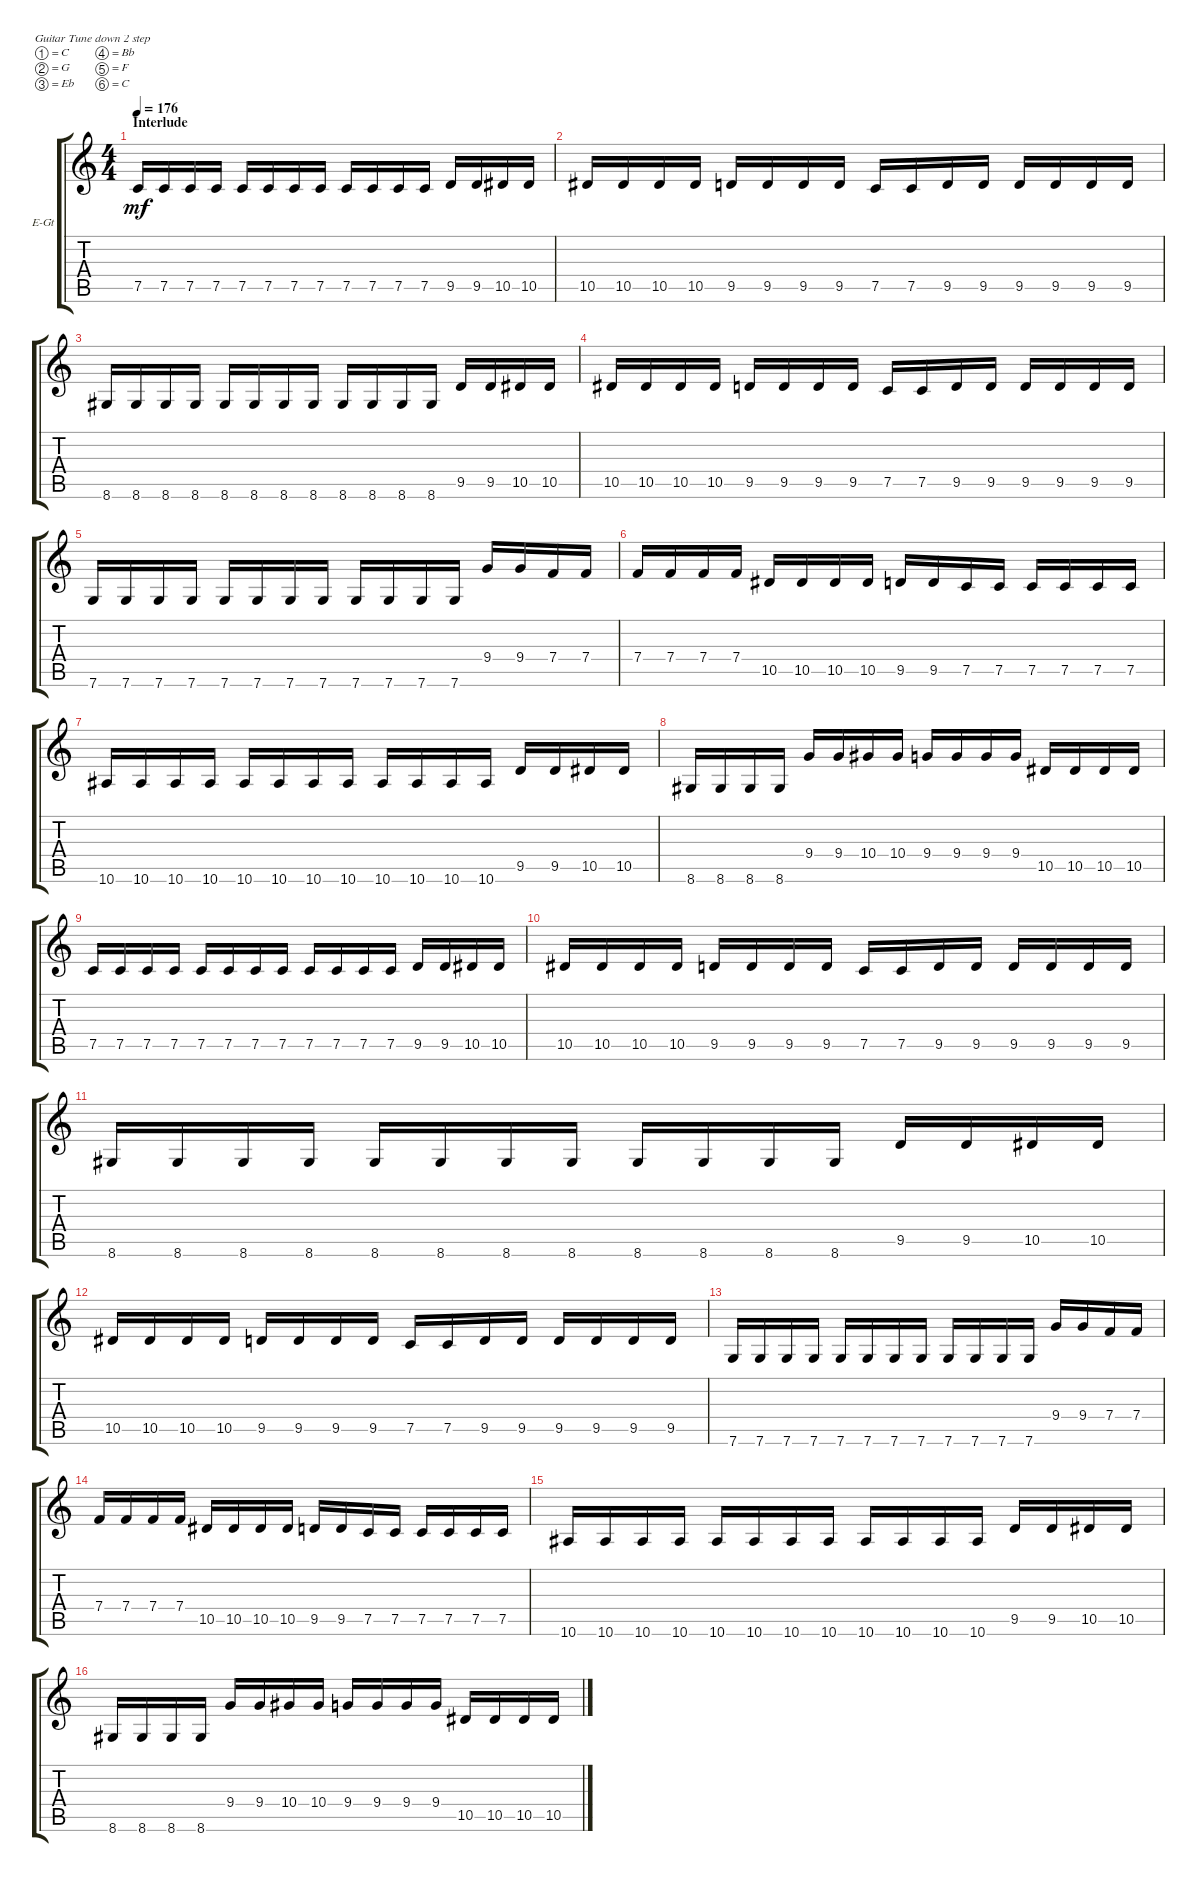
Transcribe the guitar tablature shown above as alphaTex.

\bracketExtendMode groupsimilarinstruments
\firstSystemTrackNameOrientation horizontal
\otherSystemsTrackNameOrientation horizontal
\track ("Guitar 2" "E-Gt") {instrument distortionguitar}
\staff {score tabs}
\tuning (C4 G3 Eb3 Bb2 F2 C2)
\ts (4 4)
\section ("" "Interlude")
\tempo 176
\clef g2
\ks c
7.5.16{dy mf} 7.5.16 7.5.16 7.5.16 7.5.16 7.5.16 7.5.16 7.5.16 7.5.16 7.5.16 7.5.16 7.5.16 9.5.16 9.5.16 10.5.16 10.5.16 |
10.5.16 10.5.16 10.5.16 10.5.16 9.5.16 9.5.16 9.5.16 9.5.16 7.5.16 7.5.16 9.5.16 9.5.16 9.5.16 9.5.16 9.5.16 9.5.16 |
8.6.16 8.6.16 8.6.16 8.6.16 8.6.16 8.6.16 8.6.16 8.6.16 8.6.16 8.6.16 8.6.16 8.6.16 9.5.16 9.5.16 10.5.16 10.5.16 |
10.5.16 10.5.16 10.5.16 10.5.16 9.5.16 9.5.16 9.5.16 9.5.16 7.5.16 7.5.16 9.5.16 9.5.16 9.5.16 9.5.16 9.5.16 9.5.16 |
7.6.16 7.6.16 7.6.16 7.6.16 7.6.16 7.6.16 7.6.16 7.6.16 7.6.16 7.6.16 7.6.16 7.6.16 9.4.16 9.4.16 7.4.16 7.4.16 |
7.4.16 7.4.16 7.4.16 7.4.16 10.5.16 10.5.16 10.5.16 10.5.16 9.5.16 9.5.16 7.5.16 7.5.16 7.5.16 7.5.16 7.5.16 7.5.16 |
10.6.16 10.6.16 10.6.16 10.6.16 10.6.16 10.6.16 10.6.16 10.6.16 10.6.16 10.6.16 10.6.16 10.6.16 9.5.16 9.5.16 10.5.16 10.5.16 |
8.6.16 8.6.16 8.6.16 8.6.16 9.4.16 9.4.16 10.4.16 10.4.16 9.4.16 9.4.16 9.4.16 9.4.16 10.5.16 10.5.16 10.5.16 10.5.16 |
7.5.16 7.5.16 7.5.16 7.5.16 7.5.16 7.5.16 7.5.16 7.5.16 7.5.16 7.5.16 7.5.16 7.5.16 9.5.16 9.5.16 10.5.16 10.5.16 |
10.5.16 10.5.16 10.5.16 10.5.16 9.5.16 9.5.16 9.5.16 9.5.16 7.5.16 7.5.16 9.5.16 9.5.16 9.5.16 9.5.16 9.5.16 9.5.16 |
8.6.16 8.6.16 8.6.16 8.6.16 8.6.16 8.6.16 8.6.16 8.6.16 8.6.16 8.6.16 8.6.16 8.6.16 9.5.16 9.5.16 10.5.16 10.5.16 |
10.5.16 10.5.16 10.5.16 10.5.16 9.5.16 9.5.16 9.5.16 9.5.16 7.5.16 7.5.16 9.5.16 9.5.16 9.5.16 9.5.16 9.5.16 9.5.16 |
7.6.16 7.6.16 7.6.16 7.6.16 7.6.16 7.6.16 7.6.16 7.6.16 7.6.16 7.6.16 7.6.16 7.6.16 9.4.16 9.4.16 7.4.16 7.4.16 |
7.4.16 7.4.16 7.4.16 7.4.16 10.5.16 10.5.16 10.5.16 10.5.16 9.5.16 9.5.16 7.5.16 7.5.16 7.5.16 7.5.16 7.5.16 7.5.16 |
10.6.16 10.6.16 10.6.16 10.6.16 10.6.16 10.6.16 10.6.16 10.6.16 10.6.16 10.6.16 10.6.16 10.6.16 9.5.16 9.5.16 10.5.16 10.5.16 |
8.6.16 8.6.16 8.6.16 8.6.16 9.4.16 9.4.16 10.4.16 10.4.16 9.4.16 9.4.16 9.4.16 9.4.16 10.5.16 10.5.16 10.5.16 10.5.16
